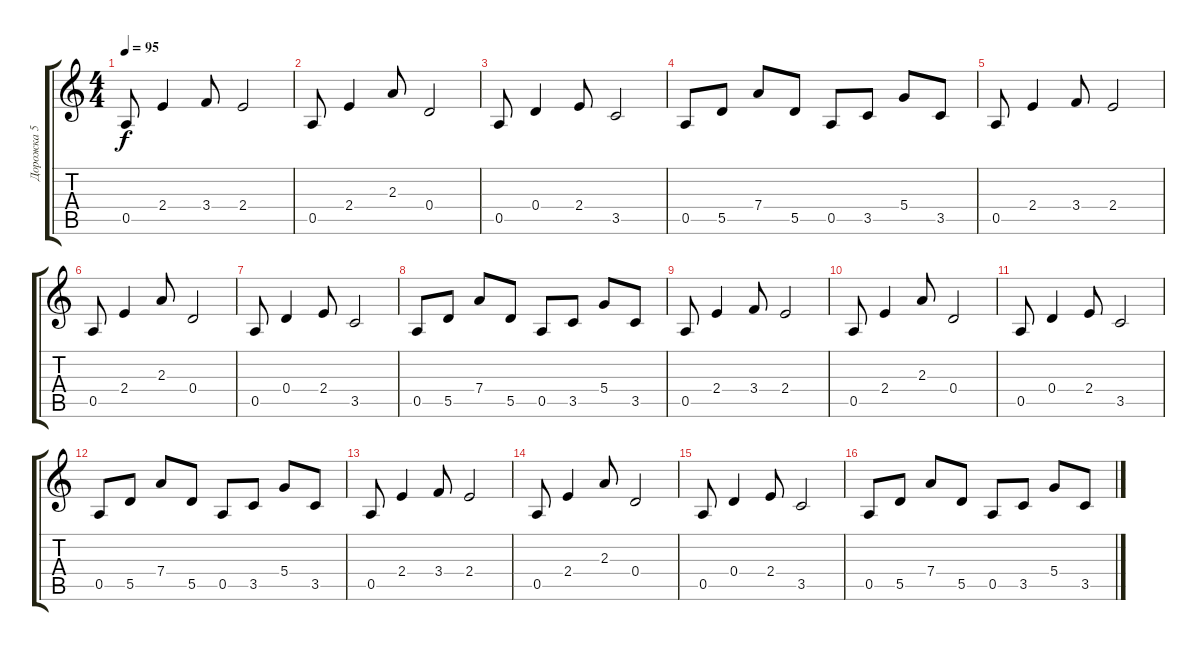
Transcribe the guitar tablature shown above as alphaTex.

\track ("Дорожка 5" "Дорожка 5") {instrument electricguitarclean}
\staff {score tabs}
\tuning (E4 B3 G3 D3 A2 E2) {hide}
\ts (4 4)
\tempo 95
\clef g2
\ks c
0.5.8{dy f} 2.4.4 3.4.8 2.4.2 |
0.5.8 2.4.4 2.3.8 0.4.2 |
0.5.8 0.4.4 2.4.8 3.5.2 |
0.5.8 5.5.8 7.4.8 5.5.8 0.5.8 3.5.8 5.4.8 3.5.8 |
0.5.8 2.4.4 3.4.8 2.4.2 |
0.5.8 2.4.4 2.3.8 0.4.2 |
0.5.8 0.4.4 2.4.8 3.5.2 |
0.5.8 5.5.8 7.4.8 5.5.8 0.5.8 3.5.8 5.4.8 3.5.8 |
0.5.8 2.4.4 3.4.8 2.4.2 |
0.5.8 2.4.4 2.3.8 0.4.2 |
0.5.8 0.4.4 2.4.8 3.5.2 |
0.5.8 5.5.8 7.4.8 5.5.8 0.5.8 3.5.8 5.4.8 3.5.8 |
0.5.8 2.4.4 3.4.8 2.4.2 |
0.5.8 2.4.4 2.3.8 0.4.2 |
0.5.8 0.4.4 2.4.8 3.5.2 |
0.5.8 5.5.8 7.4.8 5.5.8 0.5.8 3.5.8 5.4.8 3.5.8
